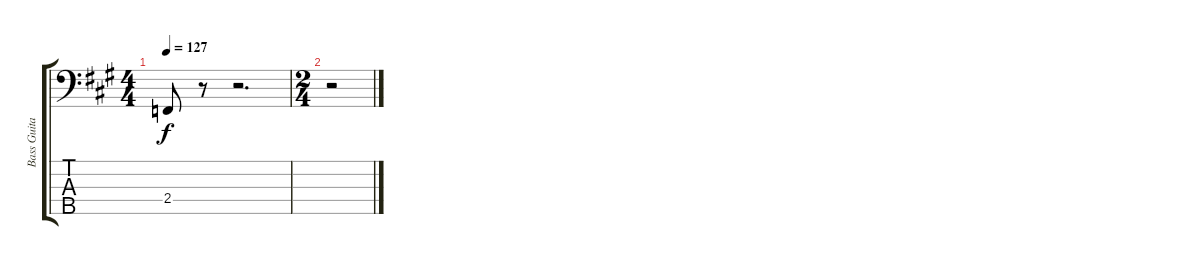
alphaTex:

\track ("Bass Guitar" "Bass Guita") {instrument electricbasspick}
\staff {score tabs}
\tuning (Gb2 Db2 Ab1 Eb1 Bb0) {hide}
\ts (4 4)
\tempo 127
\clef f4
\ks a
2.4.8{dy f} r.8 r.2{d} |
\ts (2 4)
r.2
